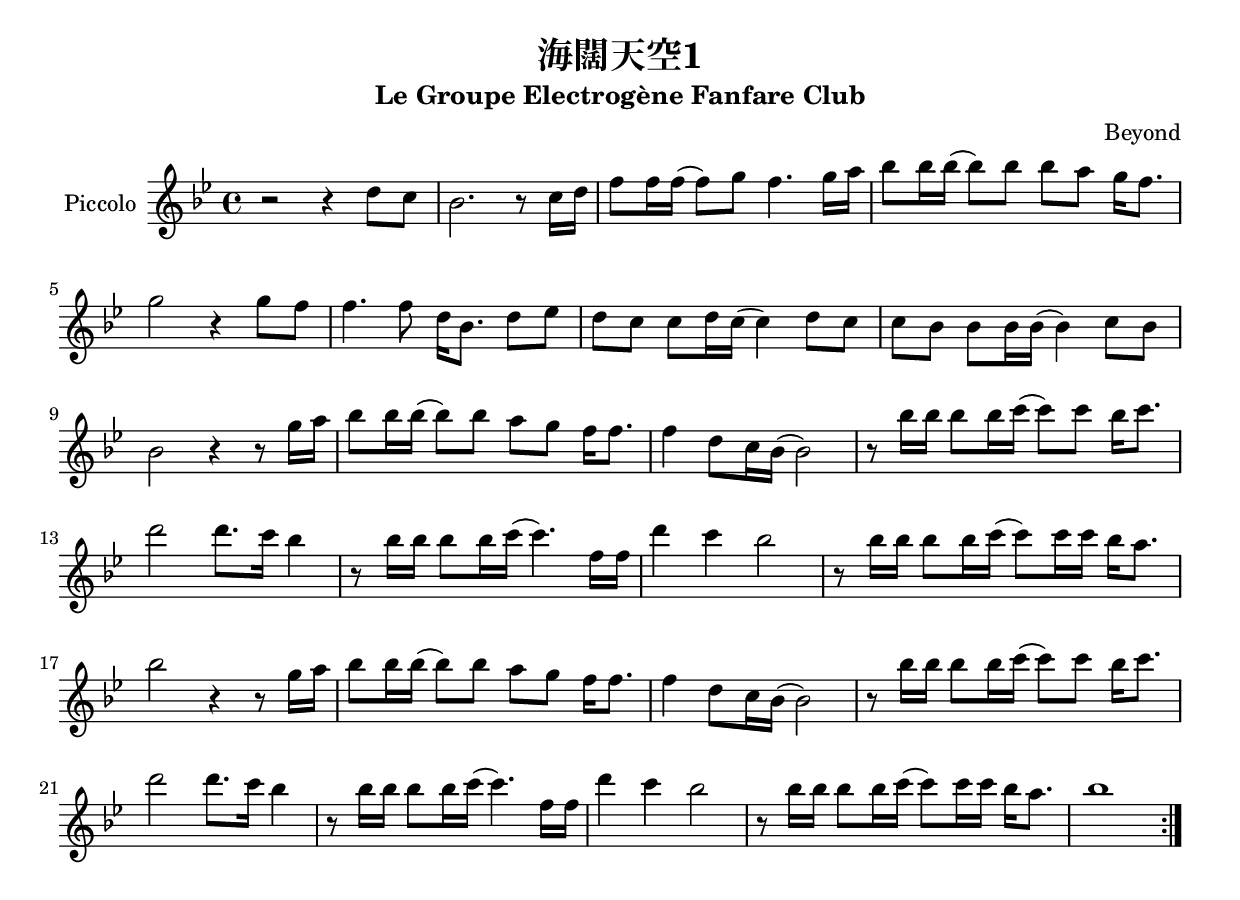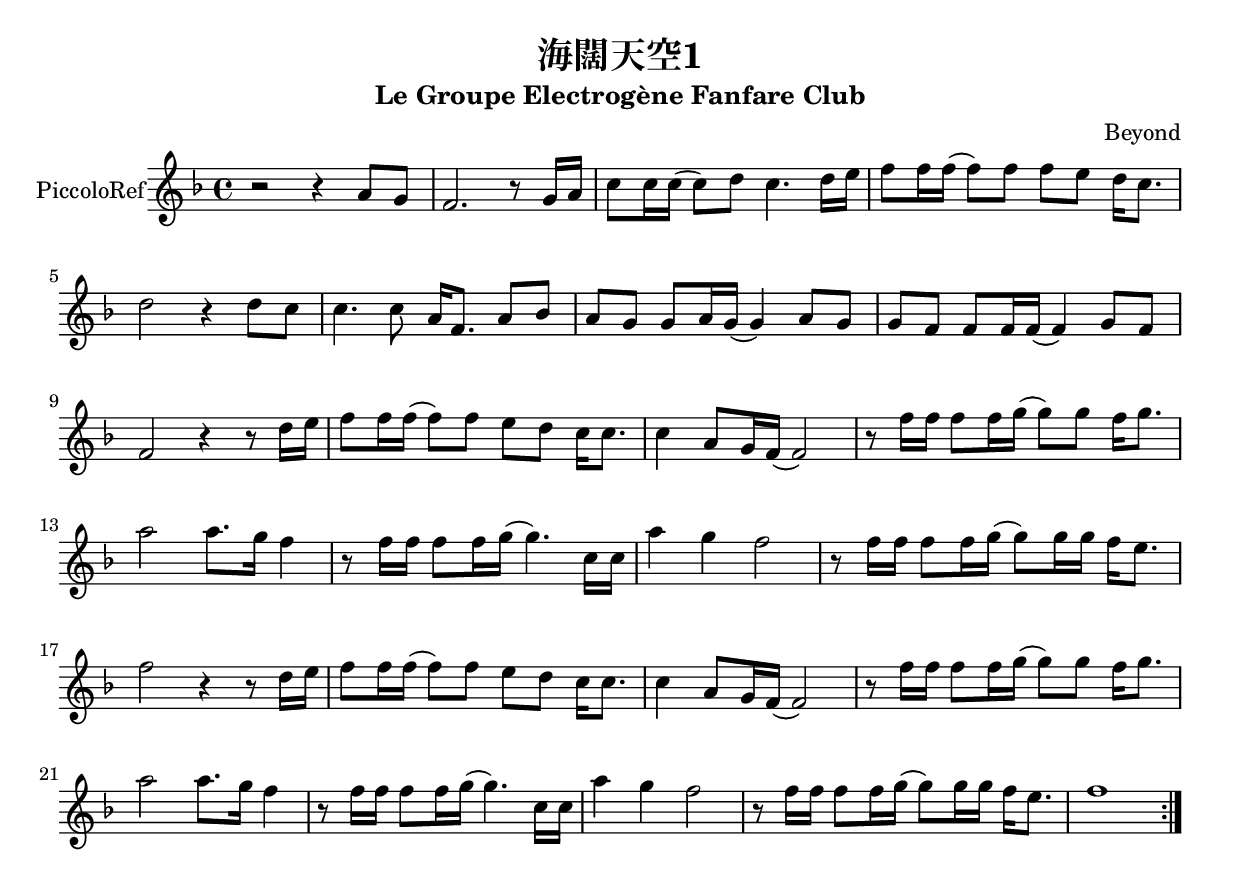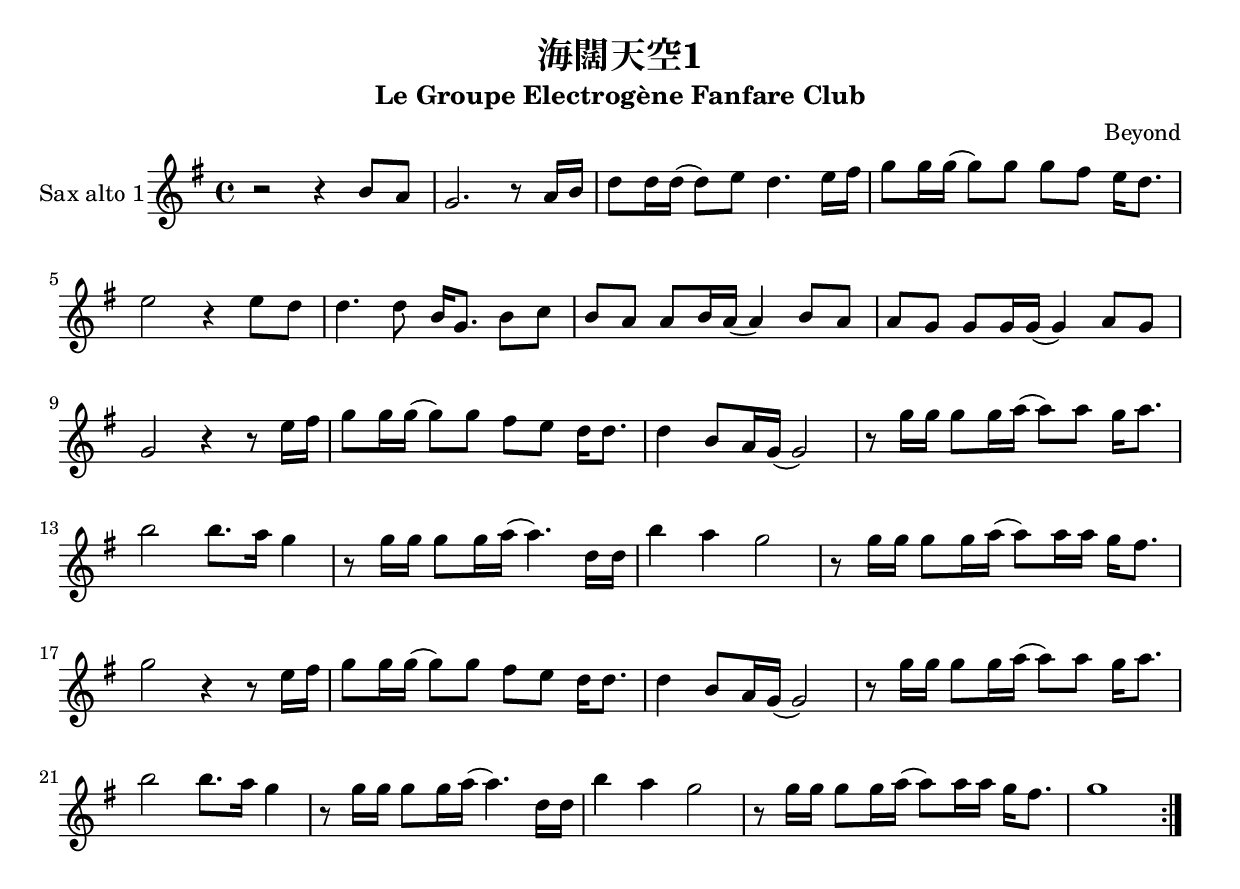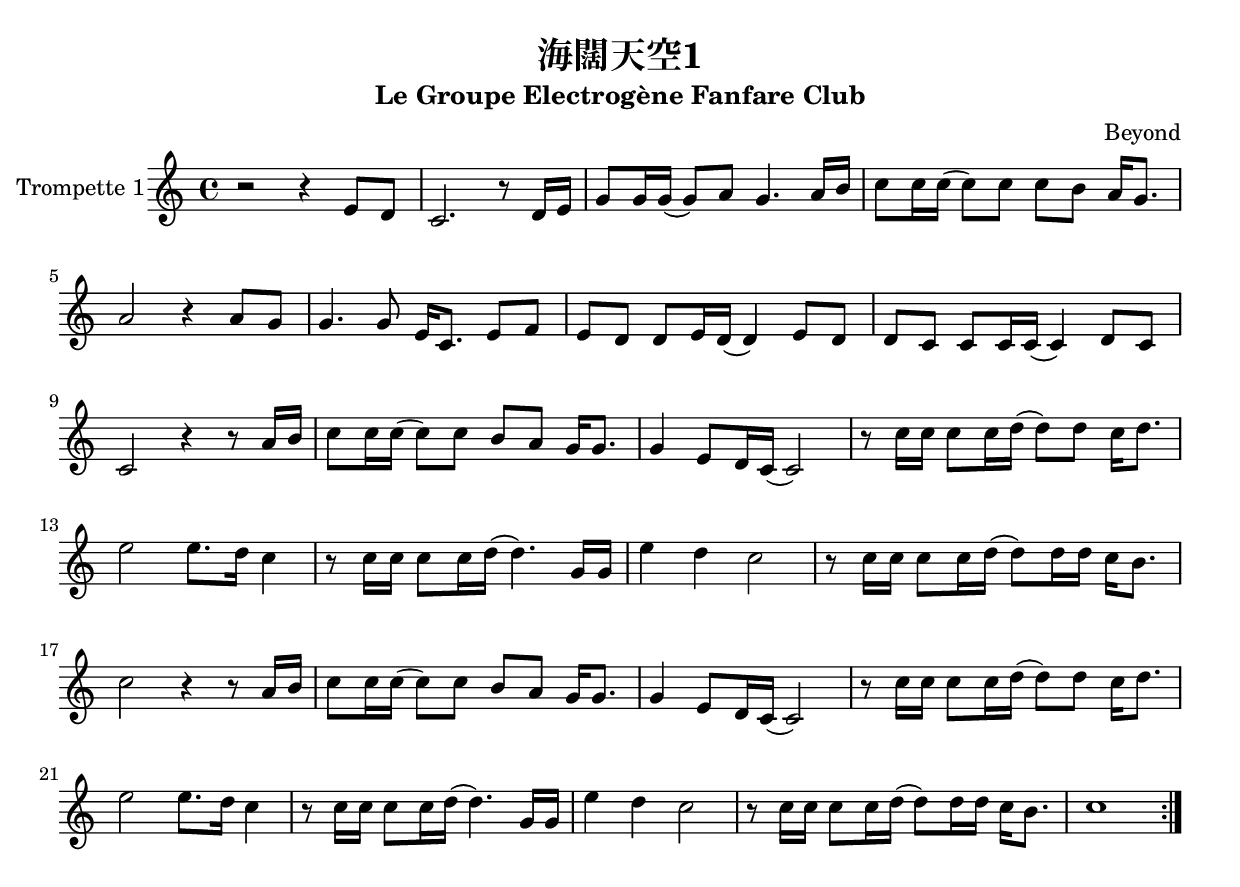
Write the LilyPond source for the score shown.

\version "2.18.2"
\language "français"

\header {
  title = "海闊天空1"
  subtitle = "Le Groupe Electrogène Fanfare Club"
  composer = "Beyond"
}

global = {
  \key re \minor
  \time 4/4
}



voixUn= \repeat volta 2 {

 r2 r4 la8 sol fa2. r8 sol16 la16 do8 do16 do (do8) re do4. re16 mi fa8 fa16 fa (fa8) fa fa mi re16 do8. re2 r4 re8 do
do4. do8 la16 fa8. la8 sib la sol sol la16 sol (sol4) la8 sol sol fa fa fa16 fa (fa4) sol8 fa fa2 r4 r8
re'16 mi fa8 fa16 fa (fa8) fa mi re do16 do8. do4 la8 sol16 fa (fa2)
r8 fa'16 fa fa8 fa16 sol (sol8) sol fa16 sol8. la2 la8. sol16 fa4
r8 fa16 fa fa8 fa16 sol (sol4.) do,16 do la'4 sol fa2
r8 fa16 fa fa8 fa16 sol (sol8) sol16 sol fa mi8. fa2 r4 r8 re16 mi
fa8 fa16 fa (fa8) fa mi re do16 do8. do4 la8 sol16 fa (fa2) r8 fa'16 fa fa8 fa16 sol (sol8) sol fa16 sol8. la2 la8. sol16 fa4
r8 fa16 fa fa8 fa16 sol16 (sol4.) do,16 do la'4 sol fa2
r8 fa16 fa fa8 fa16 sol (sol8) sol16 sol fa mi8. fa1
  
}



piccolo =  \relative do'' {
  \global
  \voixUn
}




piccoloRef =  \transpose do do \piccolo
piccoloUn = \transpose sol, do \piccolo
trumpetUn =  \transpose fa do \piccolo
saxAltoUn = \transpose sib, do \piccolo


\book {
  \bookOutputSuffix "trumpet1"
  \score {
    \new Staff \with {
      instrumentName = "Trompette 1"
      midiInstrument = "trumpet"
    } \trumpetUn
    \layout { }
    \midi {
      \tempo 4=70
    }
  }
}

\book {
  \bookOutputSuffix "piccoloRef"
  \score {
    \new Staff \with {
      instrumentName = "PiccoloRef"
      midiInstrument = "piccolo"
    } \piccoloRef
    \layout { }
    \midi {
      \tempo 4=140
    }
  }
}

\book {
  \bookOutputSuffix "piccolo"
  \score {
    \new Staff \with {
      instrumentName = "Piccolo"
      midiInstrument = "piccolo"
    } \piccoloUn
    \layout { }
    \midi {
      \tempo 4=140
    }
  }
}



\book {
  \bookOutputSuffix "sax_alto1"
  \score {
    \new Staff \with {
      instrumentName = "Sax alto 1"
      midiInstrument = "sax alto"
    } \saxAltoUn
    \layout { }
    \midi {
      \tempo 4=140
    }
  }
}

